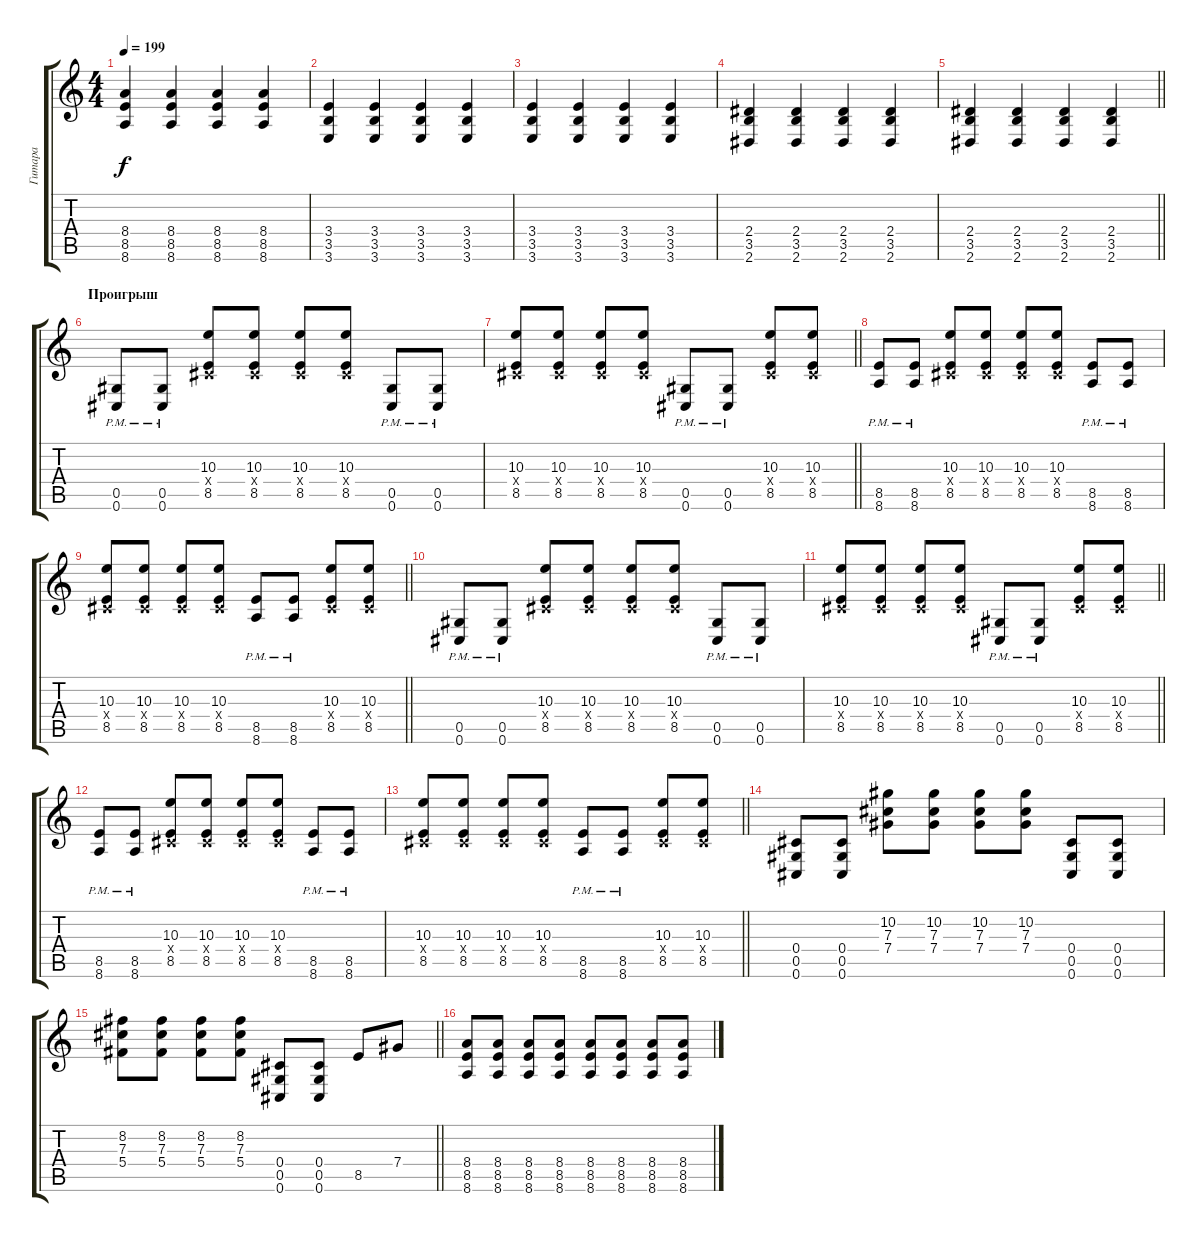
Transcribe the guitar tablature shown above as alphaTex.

\track ("Гитара" "Гитара") {instrument distortionguitar}
\staff {score tabs}
\tuning (Eb4 Bb3 Gb3 Db3 Ab2 Db2) {hide}
\ts (4 4)
\tempo 199
\clef g2
\ks c
(8.4 8.5 8.6).4{dy f} (8.4 8.5 8.6).4 (8.4 8.5 8.6).4 (8.4 8.5 8.6).4 |
(3.4 3.5 3.6).4 (3.4 3.5 3.6).4 (3.4 3.5 3.6).4 (3.4 3.5 3.6).4 |
(3.4 3.5 3.6).4 (3.4 3.5 3.6).4 (3.4 3.5 3.6).4 (3.4 3.5 3.6).4 |
(2.4 3.5 2.6).4 (2.4 3.5 2.6).4 (2.4 3.5 2.6).4 (2.4 3.5 2.6).4 |
\barLineRight lightlight
(2.4 3.5 2.6).4 (2.4 3.5 2.6).4 (2.4 3.5 2.6).4 (2.4 3.5 2.6).4 |
\section ("" "Проигрыш")
(0.5{pm} 0.6{pm}).8 (0.5{pm} 0.6{pm}).8 (10.3 0.4{x} 8.5).8 (10.3 0.4{x} 8.5).8 (10.3 0.4{x} 8.5).8 (10.3 0.4{x} 8.5).8 (0.5{pm} 0.6{pm}).8 (0.5{pm} 0.6{pm}).8 |
\barLineRight lightlight
(10.3 0.4{x} 8.5).8 (10.3 0.4{x} 8.5).8 (10.3 0.4{x} 8.5).8 (10.3 0.4{x} 8.5).8 (0.5{pm} 0.6{pm}).8 (0.5{pm} 0.6{pm}).8 (10.3 0.4{x} 8.5).8 (10.3 0.4{x} 8.5).8 |
(8.5{pm} 8.6{pm}).8 (8.5{pm} 8.6{pm}).8 (10.3 0.4{x} 8.5).8 (10.3 0.4{x} 8.5).8 (10.3 0.4{x} 8.5).8 (10.3 0.4{x} 8.5).8 (8.5{pm} 8.6{pm}).8 (8.5{pm} 8.6{pm}).8 |
\barLineRight lightlight
(10.3 0.4{x} 8.5).8 (10.3 0.4{x} 8.5).8 (10.3 0.4{x} 8.5).8 (10.3 0.4{x} 8.5).8 (8.5{pm} 8.6{pm}).8 (8.5{pm} 8.6{pm}).8 (10.3 0.4{x} 8.5).8 (10.3 0.4{x} 8.5).8 |
(0.5{pm} 0.6{pm}).8 (0.5{pm} 0.6{pm}).8 (10.3 0.4{x} 8.5).8 (10.3 0.4{x} 8.5).8 (10.3 0.4{x} 8.5).8 (10.3 0.4{x} 8.5).8 (0.5{pm} 0.6{pm}).8 (0.5{pm} 0.6{pm}).8 |
\barLineRight lightlight
(10.3 0.4{x} 8.5).8 (10.3 0.4{x} 8.5).8 (10.3 0.4{x} 8.5).8 (10.3 0.4{x} 8.5).8 (0.5{pm} 0.6{pm}).8 (0.5{pm} 0.6{pm}).8 (10.3 0.4{x} 8.5).8 (10.3 0.4{x} 8.5).8 |
(8.5{pm} 8.6{pm}).8 (8.5{pm} 8.6{pm}).8 (10.3 0.4{x} 8.5).8 (10.3 0.4{x} 8.5).8 (10.3 0.4{x} 8.5).8 (10.3 0.4{x} 8.5).8 (8.5{pm} 8.6{pm}).8 (8.5{pm} 8.6{pm}).8 |
\barLineRight lightlight
(10.3 0.4{x} 8.5).8 (10.3 0.4{x} 8.5).8 (10.3 0.4{x} 8.5).8 (10.3 0.4{x} 8.5).8 (8.5{pm} 8.6{pm}).8 (8.5{pm} 8.6{pm}).8 (10.3 0.4{x} 8.5).8 (10.3 0.4{x} 8.5).8 |
(0.4 0.5 0.6).8 (0.4 0.5 0.6).8 (10.2 7.3 7.4).8 (10.2 7.3 7.4).8 (10.2 7.3 7.4).8 (10.2 7.3 7.4).8 (0.4 0.5 0.6).8 (0.4 0.5 0.6).8 |
\barLineRight lightlight
(8.2 7.3 5.4).8 (8.2 7.3 5.4).8 (8.2 7.3 5.4).8 (8.2 7.3 5.4).8 (0.4 0.5 0.6).8 (0.4 0.5 0.6).8 8.5.8 7.4.8 |
(8.4 8.5 8.6).8 (8.4 8.5 8.6).8 (8.4 8.5 8.6).8 (8.4 8.5 8.6).8 (8.4 8.5 8.6).8 (8.4 8.5 8.6).8 (8.4 8.5 8.6).8 (8.4 8.5 8.6).8
